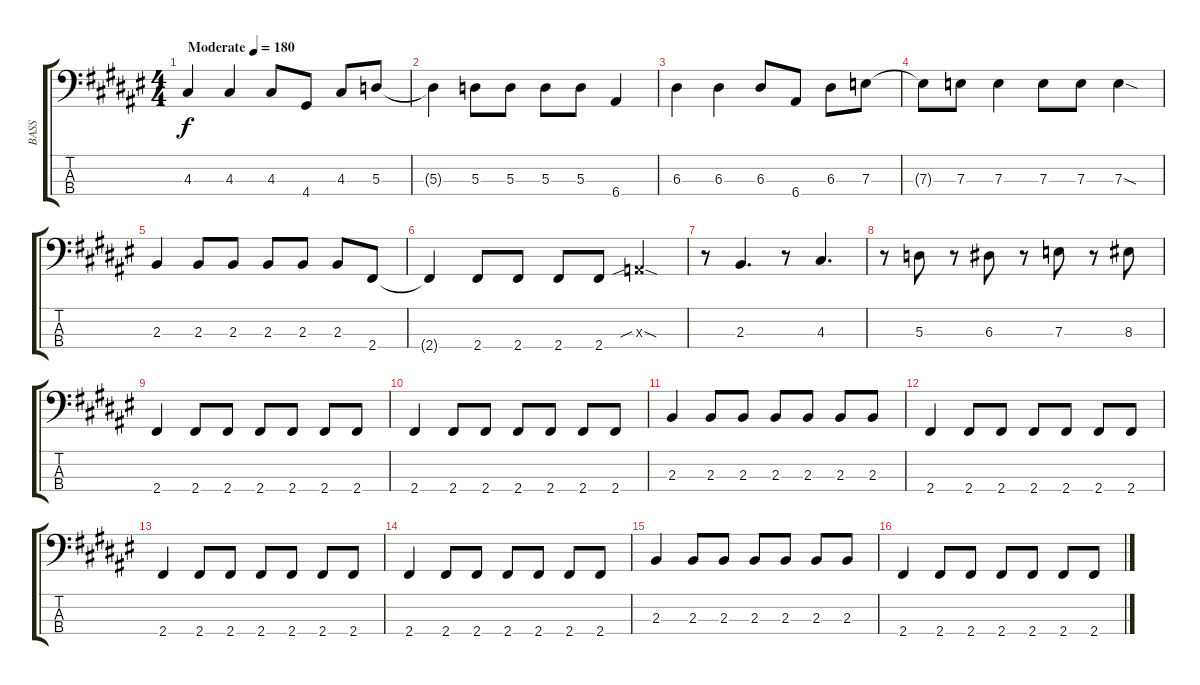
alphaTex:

\track ("BASS" "BASS") {instrument electricbassfinger}
\staff {score tabs}
\tuning (G2 D2 A1 E1) {hide}
\ts (4 4)
\tempo (180 "Moderate")
\clef f4
\ks f#
4.3.4{dy f instrument electricbassfinger} 4.3.4 4.3.8 4.4.8 4.3.8 5.3.8 |
5.3{t}.4 5.3.8 5.3.8 5.3.8 5.3.8 6.4.4 |
6.3.4 6.3.4 6.3.8 6.4.8 6.3.8 7.3.8 |
7.3{t}.8 7.3.8 7.3.4 7.3.8 7.3.8 7.3{sod}.4 |
2.3.4 2.3.8 2.3.8 2.3.8 2.3.8 2.3.8 2.4.8 |
2.4{t}.4 2.4.8 2.4.8 2.4.8 2.4.8 0.3{sib sod x}.4 |
r.8 2.3.4{d} r.8 4.3.4{d} |
r.8 5.3.8 r.8 6.3.8 r.8 7.3.8 r.8 8.3.8 |
2.4.4 2.4.8 2.4.8 2.4.8 2.4.8 2.4.8 2.4.8 |
2.4.4 2.4.8 2.4.8 2.4.8 2.4.8 2.4.8 2.4.8 |
2.3.4 2.3.8 2.3.8 2.3.8 2.3.8 2.3.8 2.3.8 |
2.4.4 2.4.8 2.4.8 2.4.8 2.4.8 2.4.8 2.4.8 |
2.4.4 2.4.8 2.4.8 2.4.8 2.4.8 2.4.8 2.4.8 |
2.4.4 2.4.8 2.4.8 2.4.8 2.4.8 2.4.8 2.4.8 |
2.3.4 2.3.8 2.3.8 2.3.8 2.3.8 2.3.8 2.3.8 |
2.4.4 2.4.8 2.4.8 2.4.8 2.4.8 2.4.8 2.4.8
